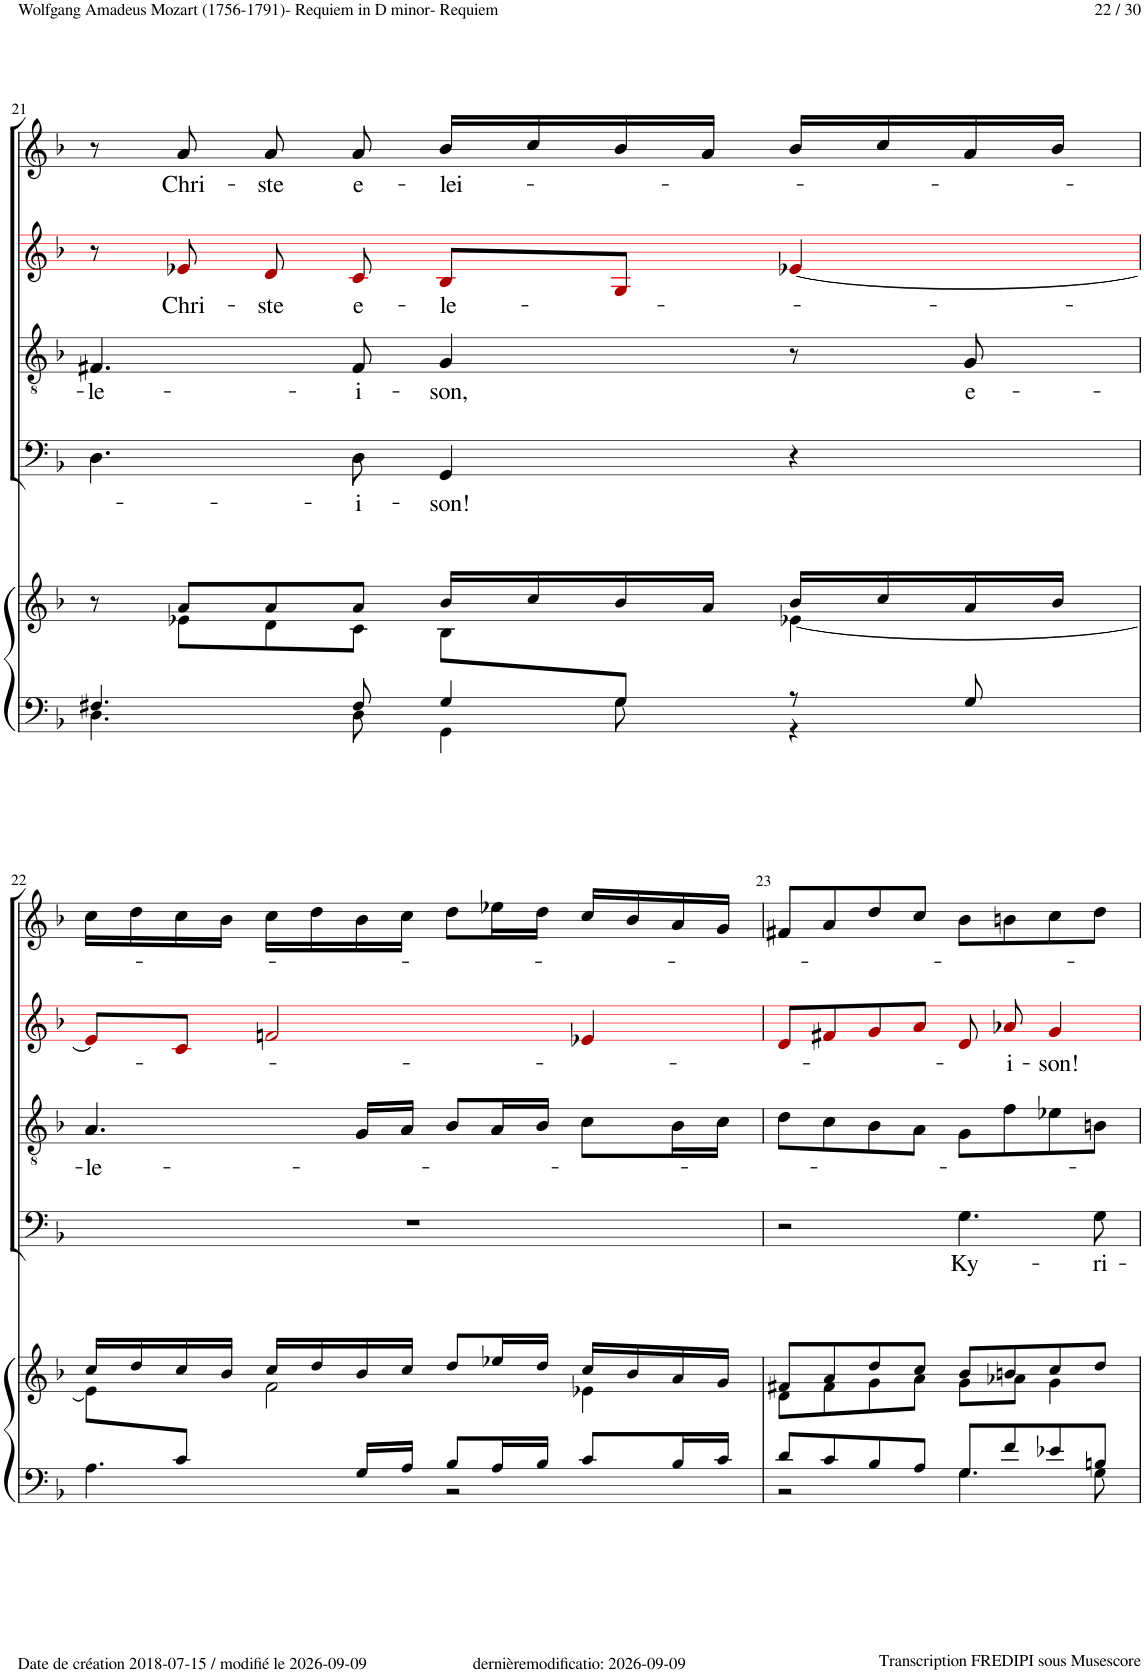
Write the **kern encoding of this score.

**kern	**kern	**kern	**text	**kern	**text	**kern	**text	**kern	**text
*part5	*part5	*part4	*part4	*part3	*part3	*part2	*part2	*part1	*part1
*staff6	*staff5	*staff4	*staff4	*staff3	*staff3	*staff2	*staff2	*staff1	*staff1
*I"Piano	*	*I"Basso Chorus	*	*I"Tenor Chorus	*	*I"Alto Chorus	*	*I"Soprano Chorus	*
*I'Pno	*	*I'Ch	*	*I'Ch	*	*	*	*I'Ch	*
!!LO:PB:g=z
*clefF4	*clefG2	*clefF4	*	*clefGv2	*	*clefG2	*	*clefG2	*
*	*	*	*	*	*	*ITrd1c2	*	*	*
*k[b-]	*k[b-]	*k[b-]	*	*k[b-]	*	*k[b-]	*	*k[b-]	*
*M4/4	*M4/4	*M4/4	*	*M4/4	*	*M4/4	*	*M4/4	*
*met(c)	*met(c)	*met(c)	*	*met(c)	*	*met(c)	*	*met(c)	*
=21	=21	=21	=21	=21	=21	=21	=21	=21	=21
*^	*^	*	*	*	*	*	*	*	*
*	*^	*	*	*	*	*	*	*	*	*	*
*	*	*^	*	*	*	*	*	*	*	*	*	*
!	!	!	!	!	!	!	!	!	!LO:LY:b	!	!	!	!
8ryy	4.F#X/	4.D\	8ryy	8r	8ryy	4.D!\	.	4.F#X!/	-le-	8r	.	8r	.
!	!	!	!	!	!	!	!	!	!	!	!LO:LY:b	!	!LO:LY:b
*	*	*v	*v	*	*	*	*	*	*	*	*	*	*
.	.	.	8a/L	8e-X\L	.	.	.	.	8e-X!i/	Chri-	8a!/	Chri-
!	!	!	!	!	!	!	!	!	!	!LO:LY:b	!	!LO:LY:b
.	.	.	8a/	8d\	.	.	.	.	8d!i/	-ste	8a!/	-ste
!	!	!	!	!	!	!LO:LY:b	!	!LO:LY:b	!	!LO:LY:b	!	!LO:LY:b
.	8F#/	8D\	8a/J	8c\J	8D!\	-i-	8F#!/	-i-	8c!i/	e-	8a!/	e-
!	!	!	!	!	!	!LO:LY:b	!	!LO:LY:b	!	!LO:LY:b	!	!LO:LY:b
.	4G/	4GG\	16b-/LL	8B-\L	4GG!/	-son!	4G!/	-son,	8B-!i/L	-le-	16b-!/LL	-lei-
.	.	.	16cc/	.	.	.	.	.	.	.	16cc!/	.
*	*	*^	*	*	*	*	*	*	*	*	*	*
8G/J	.	.	8G\	16b-/	8ryy	.	.	.	.	8G!i/J	.	16b-!/	.
.	.	.	.	16a/JJ	.	.	.	.	.	.	.	16a!/JJ	.
4ryy	8r	4r	4ryy	16b-/LL	[4e-X\	4r	.	8r	.	[4e-X!i/	.	16b-!/LL	.
.	.	.	.	16cc/	.	.	.	.	.	.	.	16cc!/	.
!	!	!	!	!	!	!	!	!	!LO:LY:b	!	!	!	!
.	8G/	.	.	16a/	.	.	.	8G!/	e-	.	.	16a!/	.
.	.	.	.	16b-/JJ	.	.	.	.	.	.	.	16b-!/JJ	.
*	*	*v	*v	*	*	*	*	*	*	*	*	*	*
!!LO:LB:g=z
=22	=22	=22	=22	=22	=22	=22	=22	=22	=22	=22	=22	=22
!	!	!	!	!	!	!	!	!LO:LY:b	!	!	!	!
8ryy	4.A\	8ryy	16cc/LL	8e-\L]	1r	.	4.A!/	-le-	8e-!i/L]	.	16cc!\LL	.
.	.	.	16dd/	.	.	.	.	.	.	.	16dd!\	.
8c/J	.	8ryy	16cc/	8ryy	.	.	.	.	8c!i/J	.	16cc!\	.
.	.	.	16b-/JJ	.	.	.	.	.	.	.	16b-!\JJ	.
2.ryy	.	4ryy	16cc/LL	2f\	.	.	.	.	2fn!i/	.	16cc!\LL	.
.	.	.	16dd/	.	.	.	.	.	.	.	16dd!\	.
.	16G/LL	.	16b-/	.	.	.	16G!/LL	.	.	.	16b-!\	.
.	16A/JJ	.	16cc/JJ	.	.	.	16A!/JJ	.	.	.	16cc!\JJ	.
.	8B-/L	2r	8dd/L	.	.	.	8B-!/L	.	.	.	8dd!\L	.
.	16A/L	.	16ee-X/L	.	.	.	16A!/L	.	.	.	16ee-X!\L	.
.	16B-/JJ	.	16dd/JJ	.	.	.	16B-!/JJ	.	.	.	16dd!\JJ	.
.	8c/L	.	16cc/LL	4e-X\	.	.	8c!\L	.	4e-X!i/	.	16cc!/LL	.
.	.	.	16b-/	.	.	.	.	.	.	.	16b-!/	.
.	16B-/L	.	16a/	.	.	.	16B-!\L	.	.	.	16a!/	.
.	16c/JJ	.	16g/JJ	.	.	.	16c!\JJ	.	.	.	16g!/JJ	.
*	*v	*v	*	*	*	*	*	*	*	*	*	*
=23	=23	=23	=23	=23	=23	=23	=23	=23	=23	=23	=23
8d/L	2r	8f#X/L	8d\L	2r	.	8d!\L	.	8d!i/L	.	8f#X!/L	.
8c/	.	8a/	8f#\	.	.	8c!\	.	8f#X!i/	.	8a!/	.
8B-/	.	8dd/	8g\	.	.	8B-!\	.	8g!i/	.	8dd!/	.
8A/J	.	8cc/J	8a\J	.	.	8A!\J	.	8a!i/J	.	8cc!/J	.
!	!LO:N:head=solid	!	!	!	!LO:LY:b	!	!	!	!	!	!
8G/L	4.G\	8b-/L	8g\L	4.G!\	Ky-	8G!\L	.	8d!i/	.	8b-!\L	.
!	!	!	!	!	!	!	!	!	!LO:LY:b	!	!
8f/	.	8bn/	8a-X\J	.	.	8f!\	.	8a-X!i/	-i-	8bn!\	.
!	!	!	!	!	!	!	!	!	!LO:LY:b	!	!
8e-X/	.	8cc/	4g\	.	.	8e-X!\	.	4g!i/	-son!	8cc!\	.
!	!	!	!	!	!LO:LY:b	!	!	!	!	!	!
8Bn/J	8G\	8dd/J	.	8G!\	-ri-	8Bn!\J	.	.	.	8dd!\J	.
*v	*v	*	*	*	*	*	*	*	*	*	*
*	*v	*v	*	*	*	*	*	*	*	*
=	=	=	=	=	=	=	=	=	=
*-	*-	*-	*-	*-	*-	*-	*-	*-	*-
